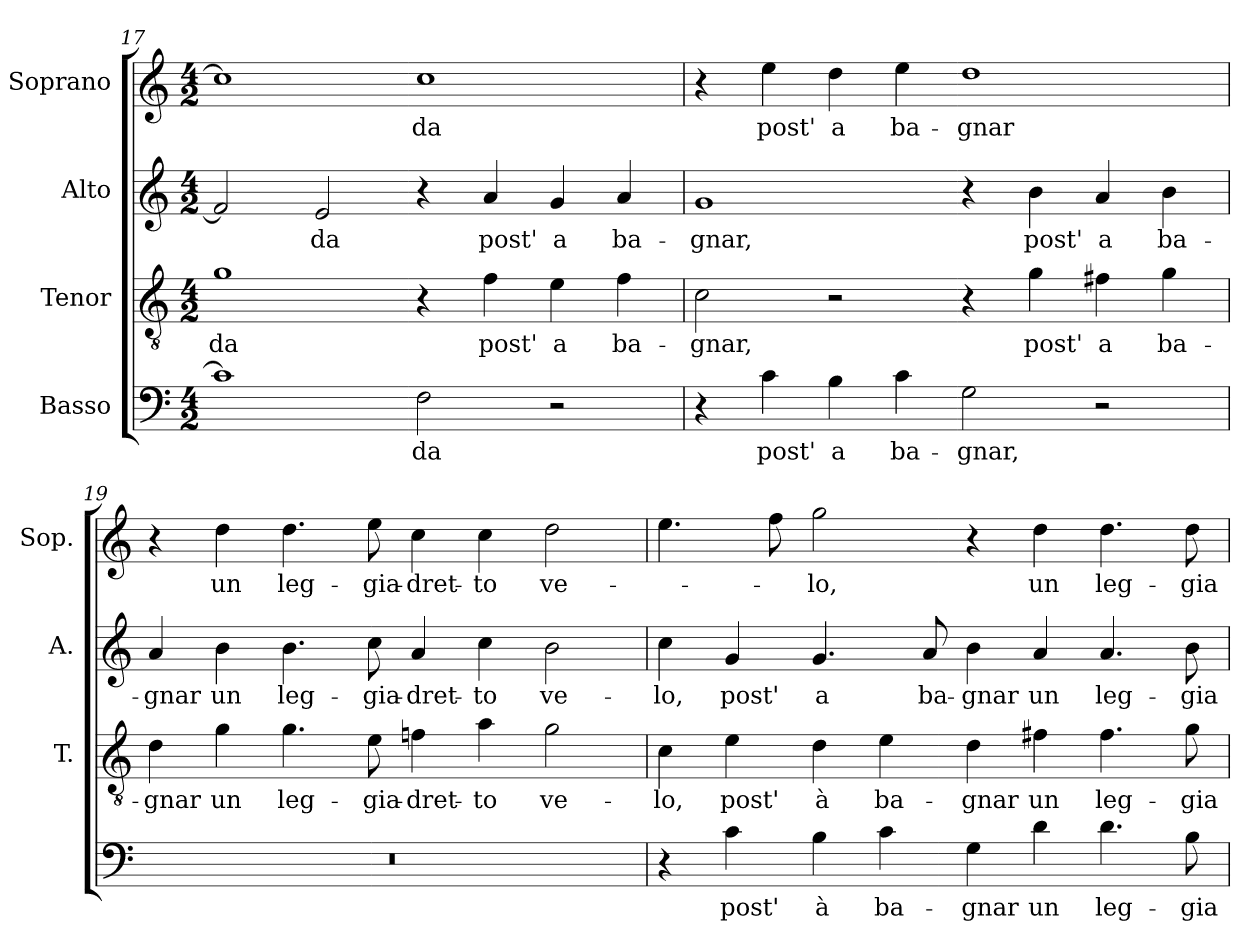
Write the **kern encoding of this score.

**kern	**text	**kern	**text	**kern	**text	**kern	**text
*part4	*part4	*part3	*part3	*part2	*part2	*part1	*part1
*staff4	*staff4	*staff3	*staff3	*staff2	*staff2	*staff1	*staff1
*I"Basso	*	*I"Tenor	*	*I"Alto	*	*I"Soprano	*
*	*	*I'T.	*	*I'A.	*	*I'Sop.	*
*clefF4	*	*clefGv2	*	*clefG2	*	*clefG2	*
*	*	*ITrd7c12	*	*	*	*	*
*k[]	*	*k[]	*	*k[]	*	*k[]	*
*C:	*	*C:	*	*C:	*	*C:	*
*M4/2	*	*M4/2	*	*M4/2	*	*M4/2	*
=17	=17	=17	=17	=17	=17	=17	=17
!	!	!	!LO:LY:b:color=#000000	!	!	!	!
1ci]	.	1Gi	-da	2fi/]	.	1cci]	.
!	!	!	!	!	!LO:LY:b:color=#000000	!	!
.	.	.	.	2ei/	-da	.	.
!	!LO:LY:b:color=#000000	!	!	!	!	!	!
!	!	!	!	!	!	!	!LO:LY:b:color=#000000
2Fi\	-da	4r	.	4r	.	1cci	-da
!	!	!	!LO:LY:b:color=#000000	!	!	!	!
!	!	!	!	!	!LO:LY:b:color=#000000	!	!
.	.	4Fi\	post'	4ai/	post'	.	.
!	!	!	!LO:LY:b:color=#000000	!	!	!	!
!	!	!	!	!	!LO:LY:b:color=#000000	!	!
2r	.	4Ei\	a	4gi/	a	.	.
!	!	!	!LO:LY:b:color=#000000	!	!	!	!
!	!	!	!	!	!LO:LY:b:color=#000000	!	!
.	.	4Fi\	ba-	4ai/	ba-	.	.
!!LO:LB:g=z
=18	=18	=18	=18	=18	=18	=18	=18
!	!	!	!LO:LY:b:color=#000000	!	!	!	!
!	!	!	!	!	!LO:LY:b:color=#000000	!	!
4r	.	2Ci\	-gnar,	1gi	-gnar,	4r	.
!	!LO:LY:b:color=#000000	!	!	!	!	!	!
!	!	!	!	!	!	!	!LO:LY:b:color=#000000
4ci\	post'	.	.	.	.	4eei\	post'
!	!LO:LY:b:color=#000000	!	!	!	!	!	!
!	!	!	!	!	!	!	!LO:LY:b:color=#000000
4Bi\	a	2r	.	.	.	4ddi\	a
!	!LO:LY:b:color=#000000	!	!	!	!	!	!
!	!	!	!	!	!	!	!LO:LY:b:color=#000000
4ci\	ba-	.	.	.	.	4eei\	ba-
!	!LO:LY:b:color=#000000	!	!	!	!	!	!
!	!	!	!	!	!	!	!LO:LY:b:color=#000000
2Gi\	-gnar,	4r	.	4r	.	1ddi	-gnar
!	!	!	!LO:LY:b:color=#000000	!	!	!	!
!	!	!	!	!	!LO:LY:b:color=#000000	!	!
.	.	4Gi\	post'	4bi\	post'	.	.
!	!	!	!LO:LY:b:color=#000000	!	!	!	!
!	!	!	!	!	!LO:LY:b:color=#000000	!	!
2r	.	4F#Xi\	a	4ai/	a	.	.
!	!	!	!LO:LY:b:color=#000000	!	!	!	!
!	!	!	!	!	!LO:LY:b:color=#000000	!	!
.	.	4Gi\	ba-	4bi\	ba-	.	.
=19	=19	=19	=19	=19	=19	=19	=19
!LO:N:vis=1	!	!	!	!	!	!	!
!	!	!	!LO:LY:b:color=#000000	!	!	!	!
!	!	!	!	!	!LO:LY:b:color=#000000	!	!
0r	.	4Di\	-gnar	4ai/	-gnar	4r	.
!	!	!	!LO:LY:b:color=#000000	!	!	!	!
!	!	!	!	!	!LO:LY:b:color=#000000	!	!
!	!	!	!	!	!	!	!LO:LY:b:color=#000000
.	.	4Gi\	un	4bi\	un	4ddi\	un
!	!	!	!LO:LY:b:color=#000000	!	!	!	!
!	!	!	!	!	!LO:LY:b:color=#000000	!	!
!	!	!	!	!	!	!	!LO:LY:b:color=#000000
.	.	4.Gi\	leg-	4.bi\	leg-	4.ddi\	leg-
!	!	!	!LO:LY:b:color=#000000	!	!	!	!
!	!	!	!	!	!LO:LY:b:color=#000000	!	!
!	!	!	!	!	!	!	!LO:LY:b:color=#000000
.	.	8Ei\	-gia-	8cci\	-gia-	8eei\	-gia-
!	!	!	!LO:LY:b:color=#000000	!	!	!	!
!	!	!	!	!	!LO:LY:b:color=#000000	!	!
!	!	!	!	!	!	!	!LO:LY:b:color=#000000
.	.	4Fni\	-dret-	4ai/	-dret-	4cci\	-dret-
!	!	!	!LO:LY:b:color=#000000	!	!	!	!
!	!	!	!	!	!LO:LY:b:color=#000000	!	!
!	!	!	!	!	!	!	!LO:LY:b:color=#000000
.	.	4Ai\	-to	4cci\	-to	4cci\	-to
!	!	!	!LO:LY:b:color=#000000	!	!	!	!
!	!	!	!	!	!LO:LY:b:color=#000000	!	!
!	!	!	!	!	!	!	!LO:LY:b:color=#000000
.	.	2Gi\	ve-	2bi\	ve-	2ddi\	ve-
=20	=20	=20	=20	=20	=20	=20	=20
!	!	!	!LO:LY:b:color=#000000	!	!	!	!
!	!	!	!	!	!LO:LY:b:color=#000000	!	!
4r	.	4Ci\	-lo,	4cci\	-lo,	4.eei\	.
!	!LO:LY:b:color=#000000	!	!	!	!	!	!
!	!	!	!LO:LY:b:color=#000000	!	!	!	!
!	!	!	!	!	!LO:LY:b:color=#000000	!	!
4ci\	post'	4Ei\	post'	4gi/	post'	.	.
.	.	.	.	.	.	8ffi\	.
!	!LO:LY:b:color=#000000	!	!	!	!	!	!
!	!	!	!LO:LY:b:color=#000000	!	!	!	!
!	!	!	!	!	!LO:LY:b:color=#000000	!	!
!	!	!	!	!	!	!	!LO:LY:b:color=#000000
4Bi\	à	4Di\	à	4.gi/	a	2ggi\	-lo,
!	!LO:LY:b:color=#000000	!	!	!	!	!	!
!	!	!	!LO:LY:b:color=#000000	!	!	!	!
4ci\	ba-	4Ei\	ba-	.	.	.	.
!	!	!	!	!	!LO:LY:b:color=#000000	!	!
.	.	.	.	8ai/	ba-	.	.
!	!LO:LY:b:color=#000000	!	!	!	!	!	!
!	!	!	!LO:LY:b:color=#000000	!	!	!	!
!	!	!	!	!	!LO:LY:b:color=#000000	!	!
4Gi\	-gnar	4Di\	-gnar	4bi\	-gnar	4r	.
!	!LO:LY:b:color=#000000	!	!	!	!	!	!
!	!	!	!LO:LY:b:color=#000000	!	!	!	!
!	!	!	!	!	!LO:LY:b:color=#000000	!	!
!	!	!	!	!	!	!	!LO:LY:b:color=#000000
4di\	un	4F#Xi\	un	4ai/	un	4ddi\	un
!	!LO:LY:b:color=#000000	!	!	!	!	!	!
!	!	!	!LO:LY:b:color=#000000	!	!	!	!
!	!	!	!	!	!LO:LY:b:color=#000000	!	!
!	!	!	!	!	!	!	!LO:LY:b:color=#000000
4.di\	leg-	4.F#i\	leg-	4.ai/	leg-	4.ddi\	leg-
!	!LO:LY:b:color=#000000	!	!	!	!	!	!
!	!	!	!LO:LY:b:color=#000000	!	!	!	!
!	!	!	!	!	!LO:LY:b:color=#000000	!	!
!	!	!	!	!	!	!	!LO:LY:b:color=#000000
8Bi\	-gia-	8Gi\	-gia-	8bi\	-gia-	8ddi\	-gia-
=	=	=	=	=	=	=	=
*-	*-	*-	*-	*-	*-	*-	*-
